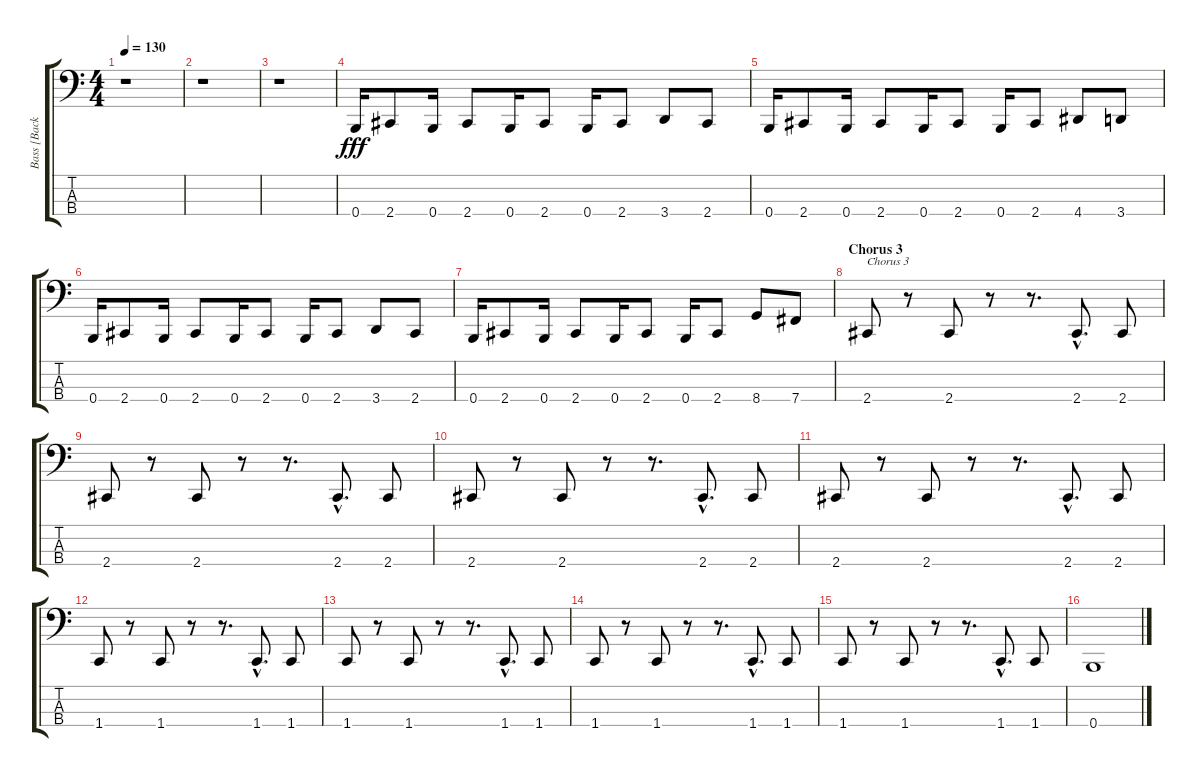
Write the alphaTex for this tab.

\track ("Bass [Back Up]" "Bass [Back") {instrument slapbass2}
\staff {score tabs}
\tuning (D2 A1 E1 B0) {hide}
\ts (4 4)
\tempo 130
\clef f4
\ks c
r.1{dy fff} |
r.1 |
r.1 |
0.4.16 2.4.8 0.4.16 2.4.8 0.4.16 2.4.8 0.4.16 2.4.8 3.4.8 2.4.8 |
0.4.16 2.4.8 0.4.16 2.4.8 0.4.16 2.4.8 0.4.16 2.4.8 4.4.8 3.4.8 |
0.4.16 2.4.8 0.4.16 2.4.8 0.4.16 2.4.8 0.4.16 2.4.8 3.4.8 2.4.8 |
0.4.16 2.4.8 0.4.16 2.4.8 0.4.16 2.4.8 0.4.16 2.4.8 8.4.8 7.4.8 |
\section ("" "Chorus 3")
2.4.8{txt "Chorus 3"} r.8 2.4.8 r.8 r.8{d} 2.4{hac}.8{d} 2.4.8 |
2.4.8 r.8 2.4.8 r.8 r.8{d} 2.4{hac}.8{d} 2.4.8 |
2.4.8 r.8 2.4.8 r.8 r.8{d} 2.4{hac}.8{d} 2.4.8 |
2.4.8 r.8 2.4.8 r.8 r.8{d} 2.4{hac}.8{d} 2.4.8 |
1.4.8 r.8 1.4.8 r.8 r.8{d} 1.4{hac}.8{d} 1.4.8 |
1.4.8 r.8 1.4.8 r.8 r.8{d} 1.4{hac}.8{d} 1.4.8 |
1.4.8 r.8 1.4.8 r.8 r.8{d} 1.4{hac}.8{d} 1.4.8 |
1.4.8 r.8 1.4.8 r.8 r.8{d} 1.4{hac}.8{d} 1.4.8 |
0.4.1
